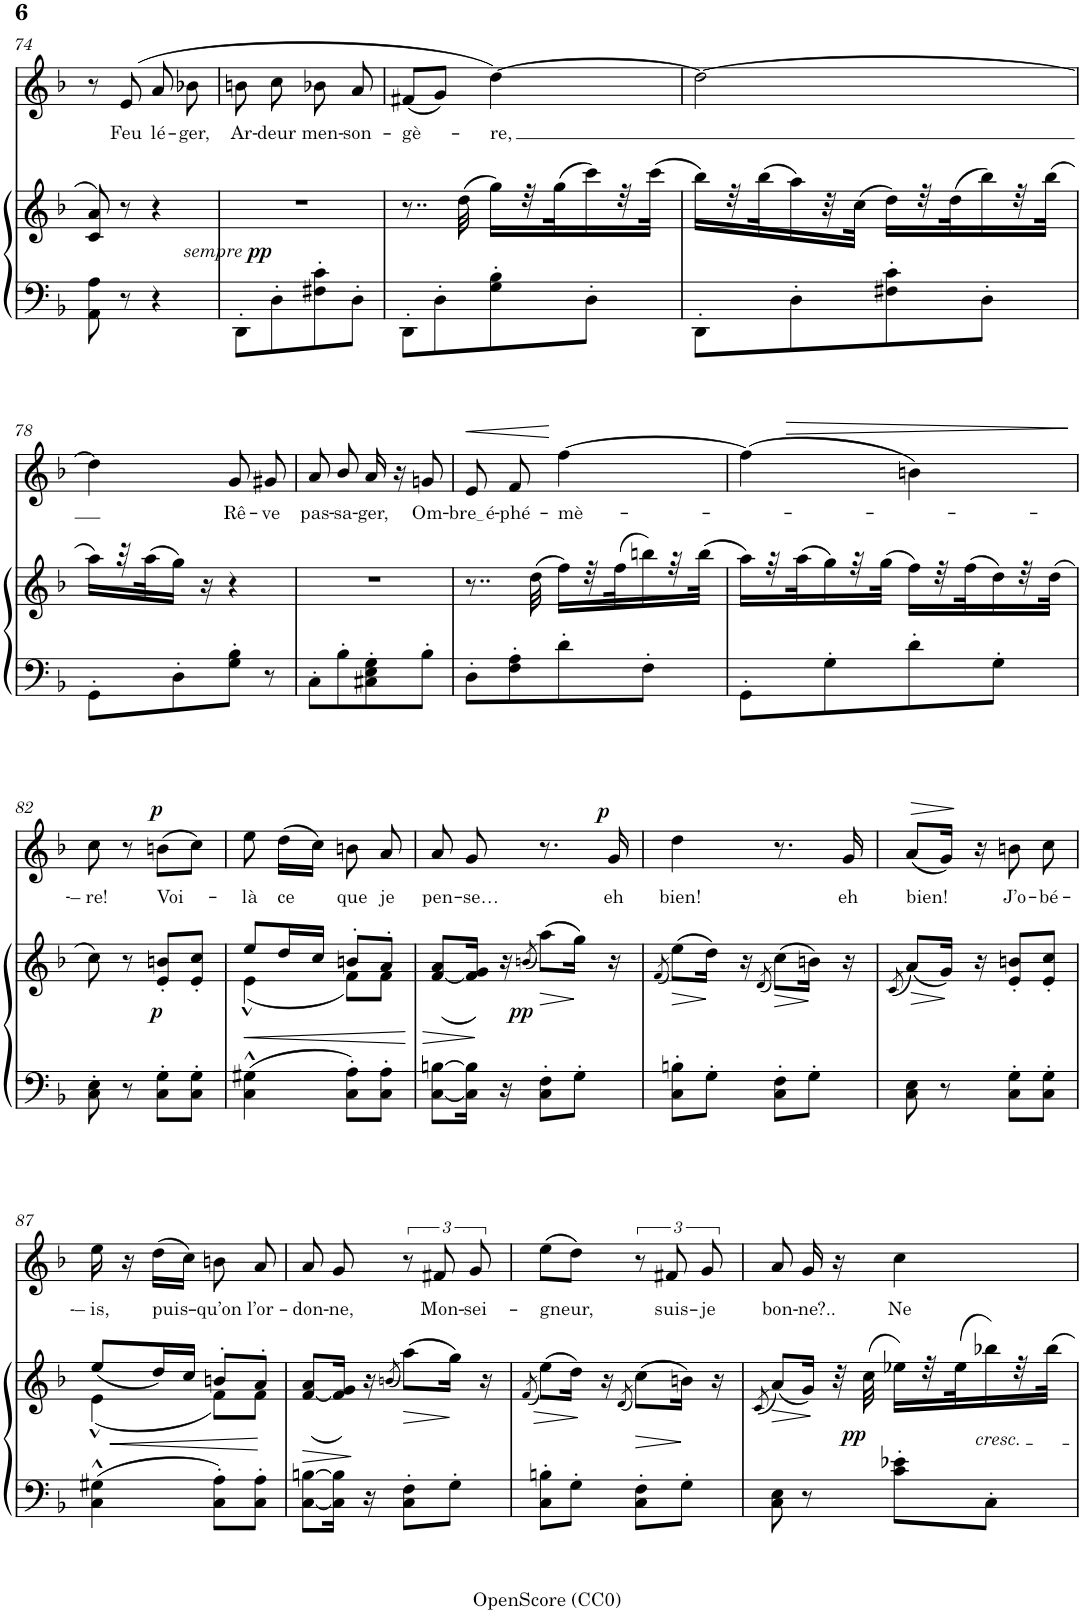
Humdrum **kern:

**kern	**kern	**dynam	**kern	**text	**dynam
*part2	*part2	*part2	*part1	*part1	*part1
*staff3	*staff2	*staff2/3	*staff1	*staff1	*staff1
*I"Piano	*	*	*I"Chant Voice	*	*
*I'Pno	*	*	*	*	*
!!LO:PB:g=z
*clefF4	*clefG2	*	*clefG2	*	*
*k[b-]	*k[b-]	*	*k[b-]	*	*
*M2/4	*M2/4	*	*M2/4	*	*
=74	=74	=74	=74	=74	=74
8AA\ 8A\	8c/ 8a/	.	8r	.	.
!	!	!	!	!LO:LY:b	!
8r	8r	.	(8e/	Feu	.
!	!	!	!	!LO:LY:b	!
4r	4r	.	8a/	lé-	.
!	!	!	!	!LO:LY:b	!
.	.	.	8b-X\	-ger,	.
=75	=75	=75	=75	=75	=75
!	!	!LO:DY:b	!	!LO:LY:b	!
!	!	!LO:DY:n=1:b	!	!	!
8DD'\L	2r	other-dynamics pp	8bn\	Ar-	.
!	!	!	!	!LO:LY:b	!
8D'\	.	.	8cc\	-deur	.
!	!	!	!	!LO:LY:b	!
8F#X\' 8c\'	.	.	8b-X\	men-	.
!	!	!	!	!LO:LY:b	!
8D'\J	.	.	8a/	-son-	.
=76	=76	=76	=76	=76	=76
!	!	!	!	!LO:LY:b	!
8DD'>\L	8..r	.	(8f#X/L	-gè-	.
8D'>\	.	.	8g/J)	.	.
.	(32dd\	.	.	.	.
!	!	!	!	!LO:LY:b	!
8G\'> 8B-\'>	16gg\LL)	.	[4dd\)	-re,	.
.	32r	.	.	.	.
.	(32gg\J	.	.	.	.
8D'>\J	16ccc\)	.	.	.	.
.	32r	.	.	.	.
.	(32ccc\JJJ	.	.	.	.
=77	=77	=77	=77	=77	=77
8DD'>\L	16bb-\LL)	.	2dd\_	.	.
.	32r	.	.	.	.
.	(32bb-\J	.	.	.	.
8D'>\	16aa\)	.	.	.	.
.	32r	.	.	.	.
.	(32cc\JJJ	.	.	.	.
8F#X\'> 8c\'>	16dd\LL)	.	.	.	.
.	32r	.	.	.	.
.	(32dd\J	.	.	.	.
8D'>\J	16bb-\)	.	.	.	.
.	32r	.	.	.	.
.	(32bb-\JJJ	.	.	.	.
!!LO:LB:g=z
=78	=78	=78	=78	=78	=78
8GG'\L	16aa\LL)	.	4dd\]	.	.
.	32r	.	.	.	.
.	(32aa\J	.	.	.	.
8D'\	16gg\JJ)	.	.	.	.
.	16r	.	.	.	.
!	!	!	!	!LO:LY:b	!
8G\' 8B-\'J	4r	.	8g/	Rê-	.
!	!	!	!	!LO:LY:b	!
8r	.	.	8g#X/	-ve	.
=79	=79	=79	=79	=79	=79
!	!	!	!	!LO:LY:b	!
8C'\L	2r	.	8a/	pas-	.
!	!	!	!	!LO:LY:b	!
8B-'\	.	.	8b-/	-sa-	.
!	!	!	!	!LO:LY:b	!
8C#X\' 8E\' 8G\'	.	.	16a/	-ger,	.
.	.	.	16r	.	.
!	!	!	!	!LO:LY:b	!
8B-'\J	.	.	8gn/	Om-	.
=80	=80	=80	=80	=80	=80
!	!	!	!	!LO:LY:b	!LO:HP:b
8D'\L	8..r	.	8e/	bre é	<
!	!	!	!	!LO:LY:b	!
8F\' 8A\'	.	.	8f/	-phé-	.
.	(32dd\	.	.	.	.
!	!	!	!	!LO:LY:b	!
8d'\	16ff\LL)	.	[4ff\	-mè-	[
.	32r	.	.	.	.
.	(32ff\J	.	.	.	.
8F'\J	16bbn\)	.	.	.	.
.	32r	.	.	.	.
.	(32bb\JJJ	.	.	.	.
=81	=81	=81	=81	=81	=81
!	!	!	!	!	!LO:HP:b
8GG'\L	16aa\LL)	.	(4ff\]	.	>
.	32r	.	.	.	.
.	(32aa\J	.	.	.	.
8G'\	16gg\)	.	.	.	.
.	32r	.	.	.	.
.	(32gg\JJJ	.	.	.	.
8d'\	16ff\LL)	.	4bn\)	.	.
.	32r	.	.	.	.
.	(32ff\J	.	.	.	.
8G'\J	16dd\)	.	.	.	.
.	32r	.	.	.	.
.	(32dd\JJJ	.	.	.	.
.	.	.	.	.	]
!!LO:LB:g=z
=82	=82	=82	=82	=82	=82
!	!	!	!	!LO:LY:b	!
8C\' 8E\'	8cc\)	.	8cc\	-– re!	.
8r	8r	.	8r	.	.
!	!	!LO:DY:b	!	!LO:LY:b	!LO:DY:a
8C\' 8G\'L	8e/' 8bn/'L	p	(8bn\L	Voi-	p
8C\' 8G\'J	8e/' 8cc/'J	.	8cc\J)	.	.
=83	=83	=83	=83	=83	=83
!	!	!LO:HP:b	!	!LO:LY:b	!
*	*^	*	*	*	*
4C\^^ 4G#X\^^	8ee/L	(4e^^\	<	8ee\	-là	.
!	!	!	!	!	!LO:LY:b	!
.	16dd/L	.	.	(16dd\LL	ce	.
.	16cc/JJ	.	.	16cc\JJ)	.	.
!	!	!	!	!	!LO:LY:b	!
8C\' 8A\'L	8bn'/L	8f\L)	.	8bn\	que	.
!	!	!	!	!	!LO:LY:b	!
8C\' 8A\'J	8a'/J	8f'\J	.	8a/	je	.
*	*v	*v	*	*	*	*
.	.	[	.	.	.
=84	=84	=84	=84	=84	=84
!	!	!LO:HP:b	!	!LO:LY:b	!
[8C\ [8Bn\L	([<8f/ 8a/L	>	8a/	pen-	.
!	!	!	!	!LO:LY:b	!
16C\] 16B\]Jk	16f/] 16g/Jk)	]	8g/	-se…	.
16r	16r	.	.	.	.
.	(8qbn/	.	.	.	.
!	!	!LO:DY:b	!	!	!
8C\' 8F\'L	(8aa\L)	pp	8.r	.	.
8G'\J	16gg\Jk)	.	.	.	.
!	!	!	!	!LO:LY:b	!LO:DY:a
.	16r	.	16g/	eh	p
=85	=85	=85	=85	=85	=85
.	(8qf/	.	.	.	.
!	!	!	!	!LO:LY:b	!
8C\' 8Bn\'L	(8ee\L)	.	4dd\	bien!	.
8G'\J	16dd\Jk)	.	.	.	.
.	16r	.	.	.	.
.	(8qd/	.	.	.	.
8C\' 8F\'L	(8cc\L)	.	8.r	.	.
8G'\J	16bn\Jk)	.	.	.	.
!	!	!	!	!LO:LY:b	!
.	16r	.	16g/	eh	.
=86	=86	=86	=86	=86	=86
.	(8qc/	.	.	.	.
!	!	!	!	!LO:LY:b	!LO:HP:b
8C\ 8E\	(8a/L)	.	(8a/L	bien!	>
8r	16g/Jk)	.	16g/Jk)	.	]
.	16r	.	16r	.	.
!	!	!	!	!LO:LY:b	!
8C\' 8G\'L	8e/' 8bn/'L	.	8bn\	J’o-	.
!	!	!	!	!LO:LY:b	!
8C\' 8G\'J	8e/' 8cc/'J	.	8cc\	-bé-	.
!!LO:LB:g=z
=87	=87	=87	=87	=87	=87
!	!	!LO:HP:b	!	!LO:LY:b	!
*	*^	*	*	*	*
4C\^^ 4G#X\^^	(<8ee/L	(4e^^\	<	16ee\	-– is,	.
.	.	.	.	16r	.	.
!	!	!	!	!	!LO:LY:b	!
.	16dd/L)	.	.	(16dd\LL	puis-	.
.	16cc/JJ	.	.	16cc\JJ)	.	.
!	!	!	!	!	!LO:LY:b	!
8C\' 8A\'L	8bn'/L	8f'\L)	.	8bn\	-qu’on	.
!	!	!	!	!	!LO:LY:b	!
8C\' 8A\'J	8a'/J	8f'\J	.	8a/	l’or-	.
*	*v	*v	*	*	*	*
.	.	[	.	.	.
=88	=88	=88	=88	=88	=88
!	!	!LO:HP:b	!	!LO:LY:b	!
[8C\ [8Bn\L	([<8f/ 8a/L	>	8a/	-don-	.
!	!	!	!	!LO:LY:b	!
16C\] 16B\]Jk	16f/] 16g/Jk)	]	8g/	-ne,	.
16r	16r	.	.	.	.
.	(8qbn/	.	.	.	.
8C\' 8F\'L	(8aa\L)	.	12r	.	.
!	!	!	!	!LO:LY:b	!
.	.	.	12f#X/	Mon-	.
8G'\J	16gg\Jk)	.	.	.	.
!	!	!	!	!LO:LY:b	!
.	.	.	12g/	-sei-	.
.	16r	.	.	.	.
=89	=89	=89	=89	=89	=89
.	(8qf/	.	.	.	.
!	!	!	!	!LO:LY:b	!
8C\' 8Bn\'L	(8ee\L)	.	(8ee\L	-gneur,	.
8G'\J	16dd\Jk)	.	8dd\J)	.	.
.	16r	.	.	.	.
.	(8qd/	.	.	.	.
8C\' 8F\'L	(8cc\L)	.	12r	.	.
!	!	!	!	!LO:LY:b	!
.	.	.	12f#X/	suis-	.
8G'\J	16bn\Jk)	.	.	.	.
!	!	!	!	!LO:LY:b	!
.	.	.	12g/	-je	.
.	16r	.	.	.	.
=90	=90	=90	=90	=90	=90
.	(8qc/	.	.	.	.
!	!	!	!	!LO:LY:b	!
8C\ 8E\	(8a/L)	.	8a/	bon-	.
!	!	!	!	!LO:LY:b	!
8r	16g/Jk)	.	16g/	-ne?..	.
.	32r	.	16r	.	.
!	!	!LO:DY:b	!	!	!
.	(32cc\	pp	.	.	.
!	!	!	!	!LO:LY:b	!
8c\' 8e-X\'L	16ee-X\LL)	.	4cc\	Ne	.
.	32r	.	.	.	.
.	(32ee-\J	.	.	.	.
!	!LO:TX:b:i:t=cresc.	!	!	!	!
8C'\J	16bb-X\)	.	.	.	.
.	32r	.	.	.	.
.	32bb-\JJJ	.	.	.	.
=	=	=	=	=	=
*-	*-	*-	*-	*-	*-
